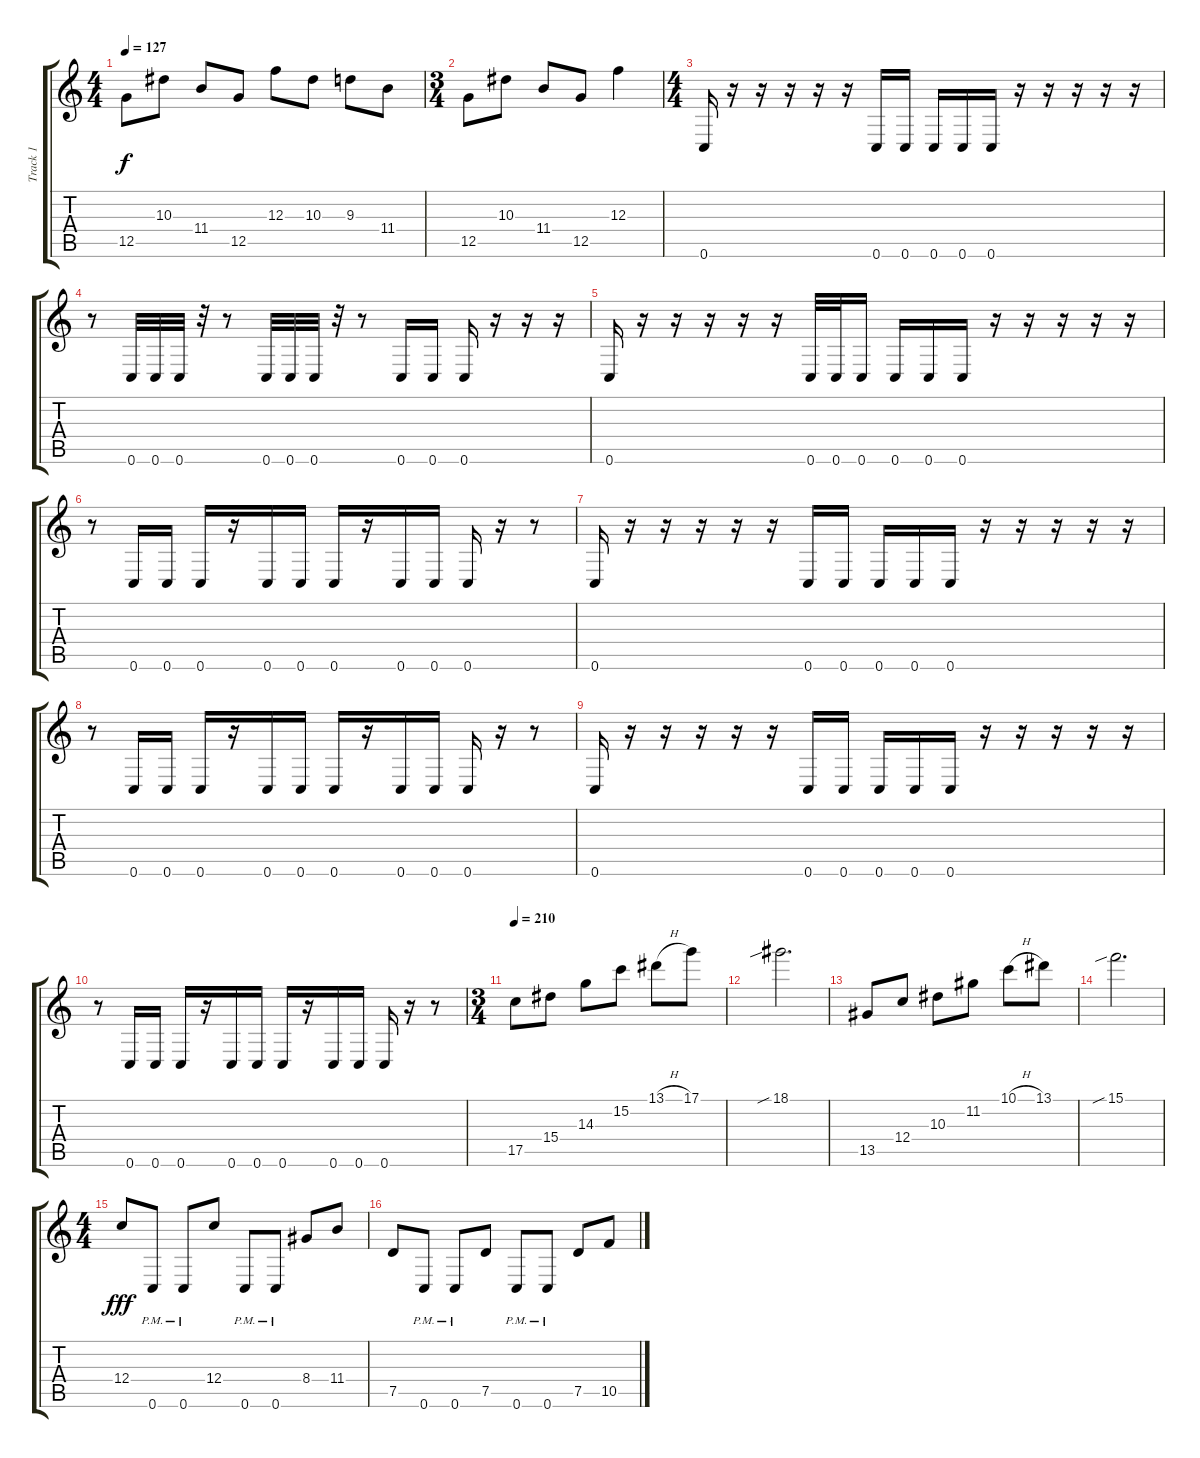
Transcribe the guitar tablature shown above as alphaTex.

\track ("Track 1" "Track 1") {instrument distortionguitar}
\staff {score tabs}
\tuning (D4 A3 F3 C3 G2 C2) {hide}
\ts (4 4)
\tempo 127
\clef g2
\ks c
12.5.8{dy f} 10.3.8 11.4.8 12.5.8 12.3.8 10.3.8 9.3.8 11.4.8 |
\ts (3 4)
12.5.8 10.3.8 11.4.8 12.5.8 12.3.4 |
\ts (4 4)
0.6.16 r.16 r.16 r.16 r.16 r.16 0.6.16 0.6.16 0.6.16 0.6.16 0.6.16 r.16 r.16 r.16 r.16 r.16 |
r.8 0.6.32 0.6.32 0.6.32 r.32 r.8 0.6.32 0.6.32 0.6.32 r.32 r.8 0.6.16 0.6.16 0.6.16 r.16 r.16 r.16 |
0.6.16 r.16 r.16 r.16 r.16 r.16 0.6.32 0.6.32 0.6.16 0.6.16 0.6.16 0.6.16 r.16 r.16 r.16 r.16 r.16 |
r.8 0.6.16 0.6.16 0.6.16 r.16 0.6.16 0.6.16 0.6.16 r.16 0.6.16 0.6.16 0.6.16 r.16 r.8 |
0.6.16 r.16 r.16 r.16 r.16 r.16 0.6.16 0.6.16 0.6.16 0.6.16 0.6.16 r.16 r.16 r.16 r.16 r.16 |
r.8 0.6.16 0.6.16 0.6.16 r.16 0.6.16 0.6.16 0.6.16 r.16 0.6.16 0.6.16 0.6.16 r.16 r.8 |
0.6.16 r.16 r.16 r.16 r.16 r.16 0.6.16 0.6.16 0.6.16 0.6.16 0.6.16 r.16 r.16 r.16 r.16 r.16 |
r.8 0.6.16 0.6.16 0.6.16 r.16 0.6.16 0.6.16 0.6.16 r.16 0.6.16 0.6.16 0.6.16 r.16 r.8 |
\ts (3 4)
\tempo 210
17.5.8 15.4.8 14.3.8 15.2.8 13.1{h}.8 17.1.8 |
18.1{sib}.2{d} |
13.5.8 12.4.8 10.3.8 11.2.8 10.1{h}.8 13.1.8 |
15.1{sib}.2{d} |
\ts (4 4)
12.4.8{dy fff} 0.6{pm}.8 0.6{pm}.8 12.4.8 0.6{pm}.8 0.6{pm}.8 8.4.8 11.4.8 |
7.5.8 0.6{pm}.8 0.6{pm}.8 7.5.8 0.6{pm}.8 0.6{pm}.8 7.5.8 10.5.8
